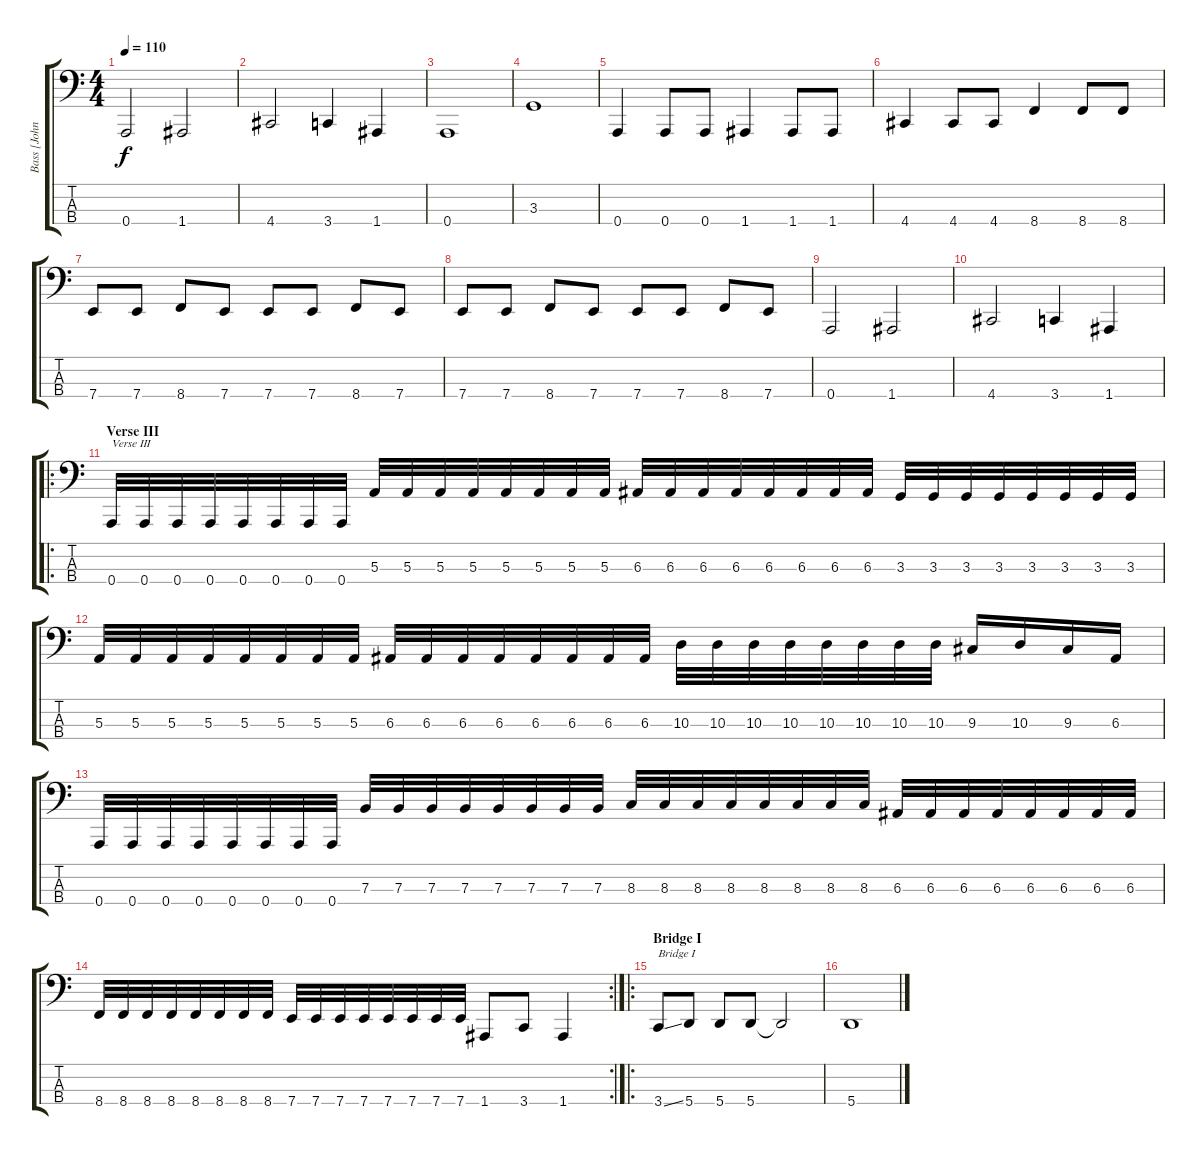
\track ("Bass [John Vesano]" "Bass [John") {instrument electricbasspick}
\staff {score tabs}
\tuning (D2 A1 E1 A0) {hide}
\ts (4 4)
\tempo 110
\clef f4
\ks c
0.4.2{dy f} 1.4.2 |
4.4.2 3.4.4 1.4.4 |
0.4.1 |
3.3.1 |
0.4.4 0.4.8 0.4.8 1.4.4 1.4.8 1.4.8 |
4.4.4 4.4.8 4.4.8 8.4.4 8.4.8 8.4.8 |
7.4.8 7.4.8 8.4.8 7.4.8 7.4.8 7.4.8 8.4.8 7.4.8 |
7.4.8 7.4.8 8.4.8 7.4.8 7.4.8 7.4.8 8.4.8 7.4.8 |
0.4.2 1.4.2 |
4.4.2 3.4.4 1.4.4 |
\ro
\section ("" "Verse III")
0.4.32{txt "Verse III"} 0.4.32 0.4.32 0.4.32 0.4.32 0.4.32 0.4.32 0.4.32 5.3.32 5.3.32 5.3.32 5.3.32 5.3.32 5.3.32 5.3.32 5.3.32 6.3.32 6.3.32 6.3.32 6.3.32 6.3.32 6.3.32 6.3.32 6.3.32 3.3.32 3.3.32 3.3.32 3.3.32 3.3.32 3.3.32 3.3.32 3.3.32 |
5.3.32 5.3.32 5.3.32 5.3.32 5.3.32 5.3.32 5.3.32 5.3.32 6.3.32 6.3.32 6.3.32 6.3.32 6.3.32 6.3.32 6.3.32 6.3.32 10.3.32 10.3.32 10.3.32 10.3.32 10.3.32 10.3.32 10.3.32 10.3.32 9.3.16 10.3.16 9.3.16 6.3.16 |
0.4.32 0.4.32 0.4.32 0.4.32 0.4.32 0.4.32 0.4.32 0.4.32 7.3.32 7.3.32 7.3.32 7.3.32 7.3.32 7.3.32 7.3.32 7.3.32 8.3.32 8.3.32 8.3.32 8.3.32 8.3.32 8.3.32 8.3.32 8.3.32 6.3.32 6.3.32 6.3.32 6.3.32 6.3.32 6.3.32 6.3.32 6.3.32 |
\rc 2
8.4.32 8.4.32 8.4.32 8.4.32 8.4.32 8.4.32 8.4.32 8.4.32 7.4.32 7.4.32 7.4.32 7.4.32 7.4.32 7.4.32 7.4.32 7.4.32 1.4.8 3.4.8 1.4.4 |
\ro
\section ("" "Bridge I")
3.4{ss}.8{txt "Bridge I"} 5.4.8 5.4.8 5.4.8 5.4{t}.2 |
5.4.1
